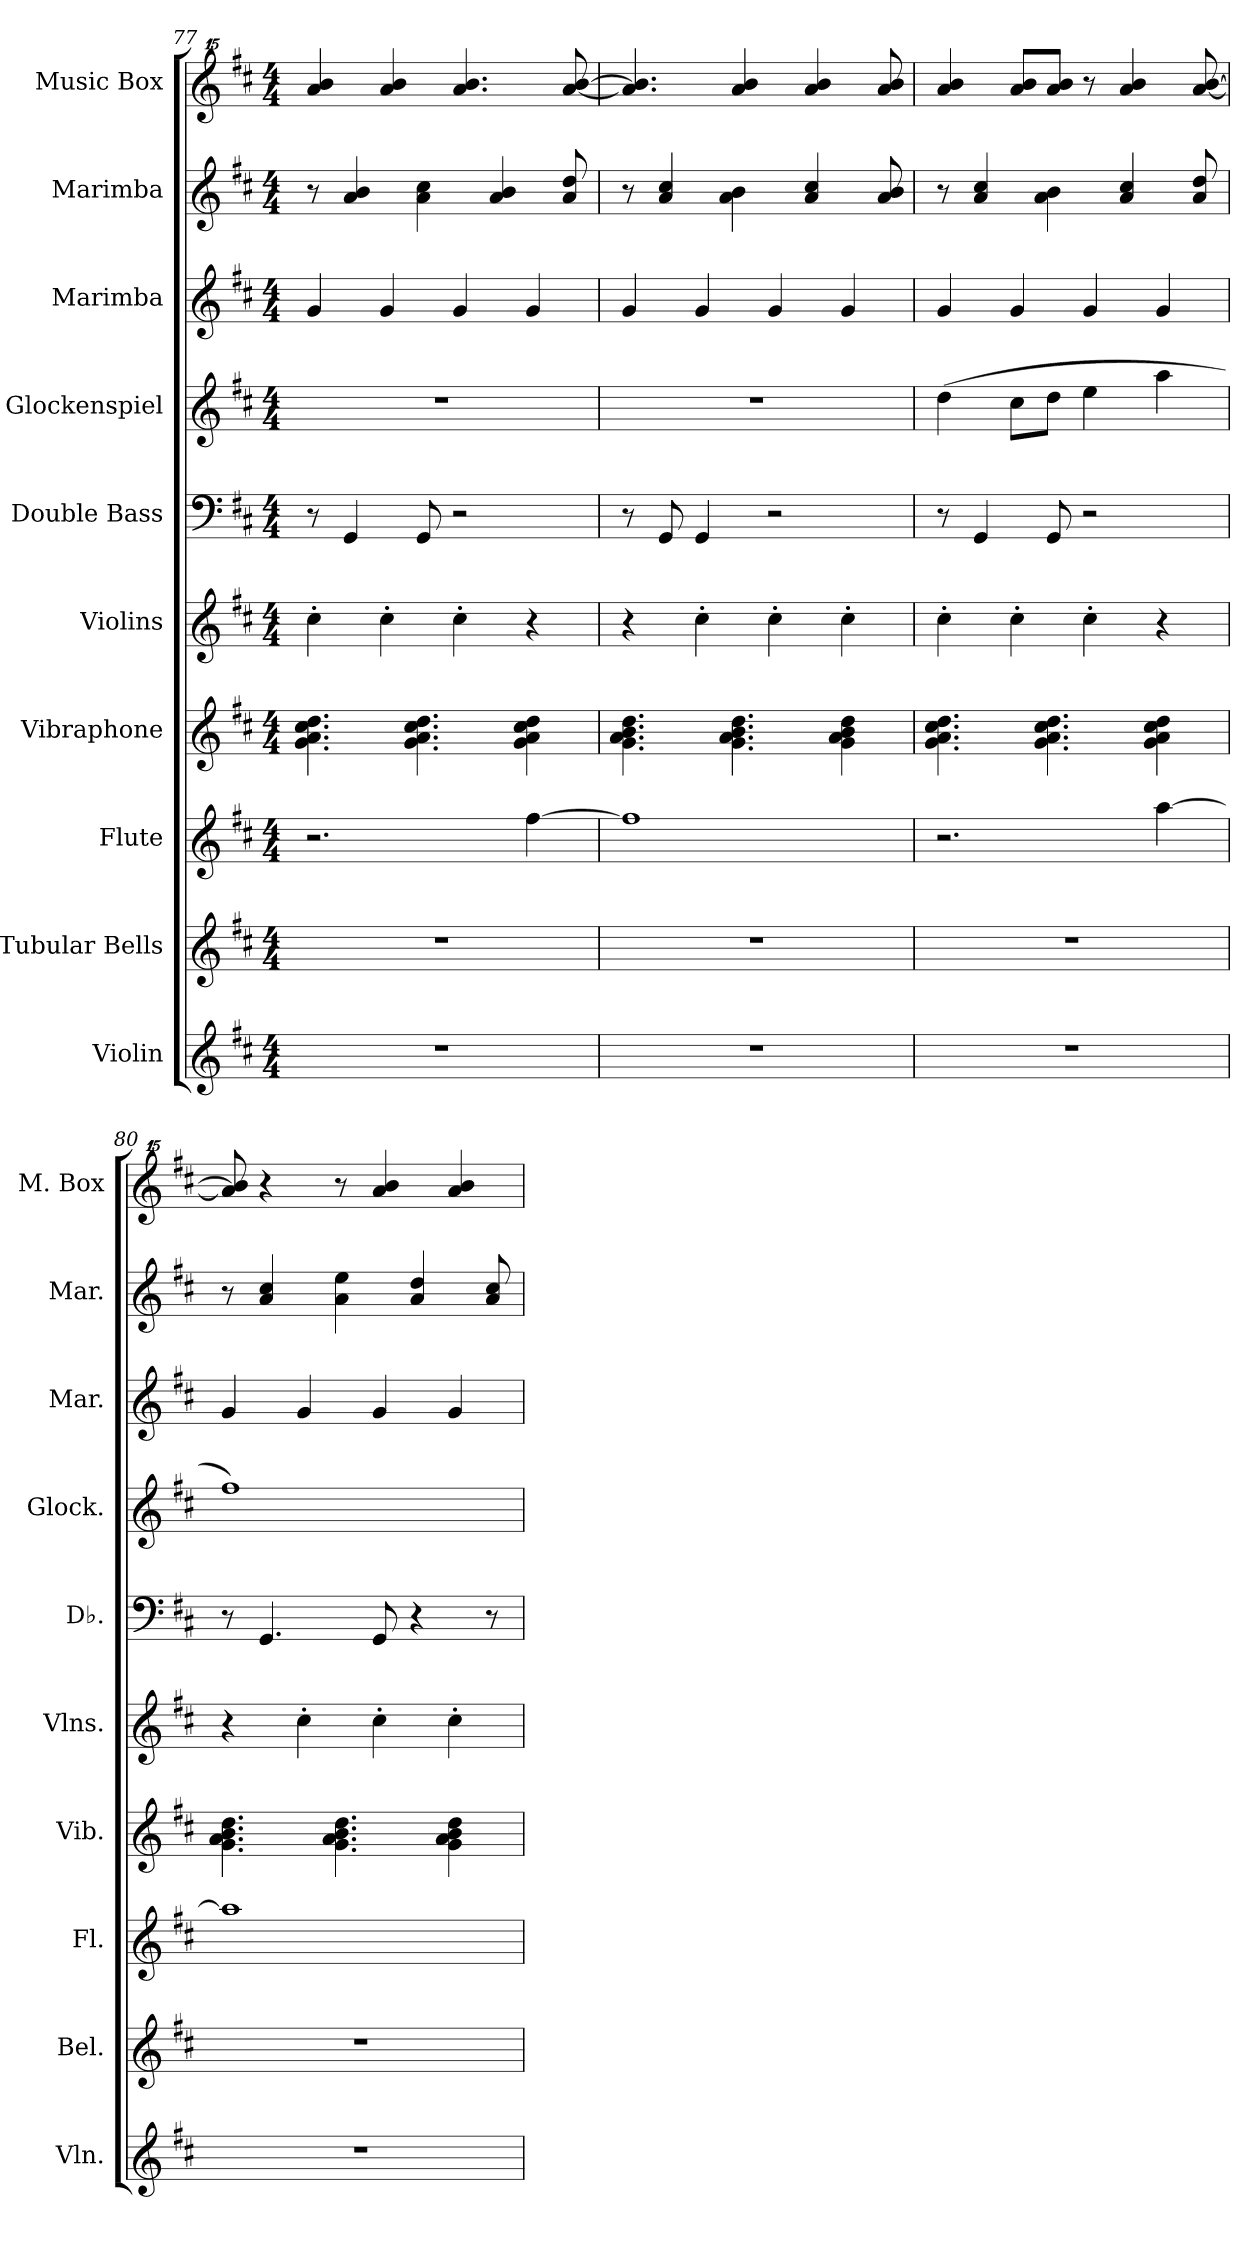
**kern	**kern	**kern	**kern	**kern	**kern	**kern	**kern	**kern	**kern
*part10	*part9	*part8	*part7	*part6	*part5	*part4	*part3	*part2	*part1
*staff10	*staff9	*staff8	*staff7	*staff6	*staff5	*staff4	*staff3	*staff2	*staff1
*I"Violin	*I"Tubular Bells	*I"Flute	*I"Vibraphone	*I"Violins	*I"Double Bass	*I"Glockenspiel	*I"Marimba	*I"Marimba	*I"Music Box
*I'Vln.	*I'Bel.	*I'Fl.	*I'Vib.	*I'Vlns.	*I'Db.	*I'Glock.	*I'Mar.	*I'Mar.	*I'M. Box
!!LO:LB:g=z
*clefG2	*clefG2	*clefG2	*clefG2	*clefG2	*clefF4	*clefG2	*clefG2	*clefG2	*clefG^^2
*	*	*	*	*	*ITrd7c12	*ITrd-14c-24	*	*	*
*k[f#c#]	*k[f#c#]	*k[f#c#]	*k[f#c#]	*k[f#c#]	*k[f#c#]	*k[f#c#]	*k[f#c#]	*k[f#c#]	*k[f#c#]
*M4/4	*M4/4	*M4/4	*M4/4	*M4/4	*M4/4	*M4/4	*M4/4	*M4/4	*M4/4
=77	=77	=77	=77	=77	=77	=77	=77	=77	=77
1r	1r	2.r	4.g\ 4.a\ 4.cc#\ 4.dd\	4cc#'\	8r	1r	4g/	8r	4aaa/ 4bbb/
.	.	.	.	.	4GGG/	.	.	4a/ 4b/	.
.	.	.	.	4cc#'\	.	.	4g/	.	4aaa/ 4bbb/
.	.	.	4.g\ 4.a\ 4.cc#\ 4.dd\	.	8GGG/	.	.	4a\ 4cc#\	.
.	.	.	.	4cc#'\	2r	.	4g/	.	4.aaa/ 4.bbb/
.	.	.	.	.	.	.	.	4a/ 4b/	.
.	.	[4ff#\	4g\ 4a\ 4cc#\ 4dd\	4r	.	.	4g/	.	.
.	.	.	.	.	.	.	.	8a/ 8dd/	[8aaa/ [8bbb/
=78	=78	=78	=78	=78	=78	=78	=78	=78	=78
1r	1r	1ff#]	4.g\ 4.a\ 4.b\ 4.dd\	4r	8r	1r	4g/	8r	4.aaa/] 4.bbb/]
.	.	.	.	.	8GGG/	.	.	4a/ 4cc#/	.
.	.	.	.	4cc#'\	4GGG/	.	4g/	.	.
.	.	.	4.g\ 4.a\ 4.b\ 4.dd\	.	.	.	.	4a\ 4b\	4aaa/ 4bbb/
.	.	.	.	4cc#'\	2r	.	4g/	.	.
.	.	.	.	.	.	.	.	4a/ 4cc#/	4aaa/ 4bbb/
.	.	.	4g\ 4a\ 4b\ 4dd\	4cc#'\	.	.	4g/	.	.
.	.	.	.	.	.	.	.	8a/ 8b/	8aaa/ 8bbb/
=79	=79	=79	=79	=79	=79	=79	=79	=79	=79
1r	1r	2.r	4.g\ 4.a\ 4.cc#\ 4.dd\	4cc#'\	8r	(4dddd\	4g/	8r	4aaa/ 4bbb/
.	.	.	.	.	4GGG/	.	.	4a/ 4cc#/	.
.	.	.	.	4cc#'\	.	8cccc#\L	4g/	.	8aaa/ 8bbb/L
.	.	.	4.g\ 4.a\ 4.cc#\ 4.dd\	.	8GGG/	8dddd\J	.	4a\ 4b\	8aaa/ 8bbb/J
.	.	.	.	4cc#'\	2r	4eeee\	4g/	.	8r
.	.	.	.	.	.	.	.	4a/ 4cc#/	4aaa/ 4bbb/
.	.	[4aa\	4g\ 4a\ 4cc#\ 4dd\	4r	.	4aaaa\	4g/	.	.
.	.	.	.	.	.	.	.	8a/ 8dd/	[8aaa/ [8bbb/
=80	=80	=80	=80	=80	=80	=80	=80	=80	=80
1r	1r	1aa]	4.g\ 4.a\ 4.b\ 4.dd\	4r	8r	1ffff#)	4g/	8r	8aaa/] 8bbb/]
.	.	.	.	.	4.GGG/	.	.	4a/ 4cc#/	4r
.	.	.	.	4cc#'\	.	.	4g/	.	.
.	.	.	4.g\ 4.a\ 4.b\ 4.dd\	.	.	.	.	4a\ 4ee\	8r
.	.	.	.	4cc#'\	8GGG/	.	4g/	.	4aaa/ 4bbb/
.	.	.	.	.	4r	.	.	4a/ 4dd/	.
.	.	.	4g\ 4a\ 4b\ 4dd\	4cc#'\	.	.	4g/	.	4aaa/ 4bbb/
.	.	.	.	.	8r	.	.	8a/ 8cc#/	.
=	=	=	=	=	=	=	=	=	=
*-	*-	*-	*-	*-	*-	*-	*-	*-	*-
